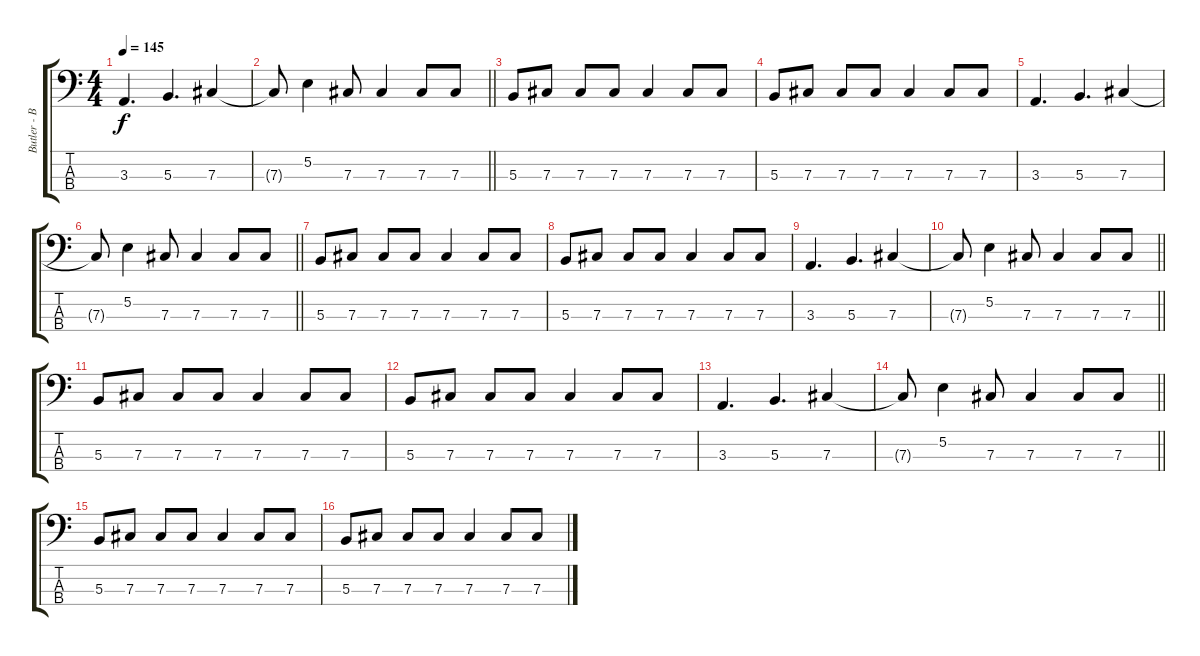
\track ("Butler - Bass" "Butler - B") {instrument electricbassfinger}
\staff {score tabs}
\tuning (E2 B1 Gb1 Db1) {hide}
\ts (4 4)
\tempo 145
\clef f4
\ks c
3.3.4{d dy f} 5.3.4{d} 7.3.4 |
\barLineRight lightlight
7.3{t}.8 5.2.4 7.3.8 7.3.4 7.3.8 7.3.8 |
5.3.8 7.3.8 7.3.8 7.3.8 7.3.4 7.3.8 7.3.8 |
5.3.8 7.3.8 7.3.8 7.3.8 7.3.4 7.3.8 7.3.8 |
3.3.4{d} 5.3.4{d} 7.3.4 |
\barLineRight lightlight
7.3{t}.8 5.2.4 7.3.8 7.3.4 7.3.8 7.3.8 |
5.3.8 7.3.8 7.3.8 7.3.8 7.3.4 7.3.8 7.3.8 |
5.3.8 7.3.8 7.3.8 7.3.8 7.3.4 7.3.8 7.3.8 |
3.3.4{d} 5.3.4{d} 7.3.4 |
\barLineRight lightlight
7.3{t}.8 5.2.4 7.3.8 7.3.4 7.3.8 7.3.8 |
5.3.8 7.3.8 7.3.8 7.3.8 7.3.4 7.3.8 7.3.8 |
5.3.8 7.3.8 7.3.8 7.3.8 7.3.4 7.3.8 7.3.8 |
3.3.4{d} 5.3.4{d} 7.3.4 |
\barLineRight lightlight
7.3{t}.8 5.2.4 7.3.8 7.3.4 7.3.8 7.3.8 |
5.3.8 7.3.8 7.3.8 7.3.8 7.3.4 7.3.8 7.3.8 |
5.3.8 7.3.8 7.3.8 7.3.8 7.3.4 7.3.8 7.3.8
